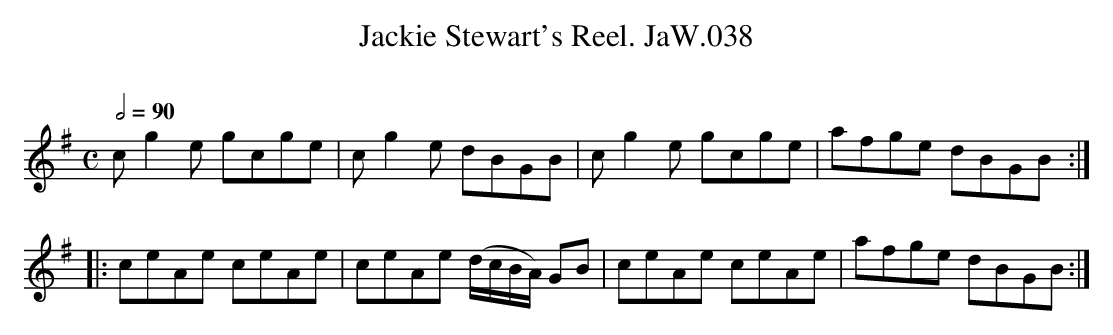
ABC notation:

X:1
T:Jackie Stewart's Reel. JaW.038
M:C
L:1/8
Q:1/2=90
O:
K:G
cg2e gcge|cg2e dBGB|cg2e gcge|afge dBGB:|
|:ceAe ceAe|ceAe (d/c/B/A/) GB|ceAe ceAe|afge dBGB:|
